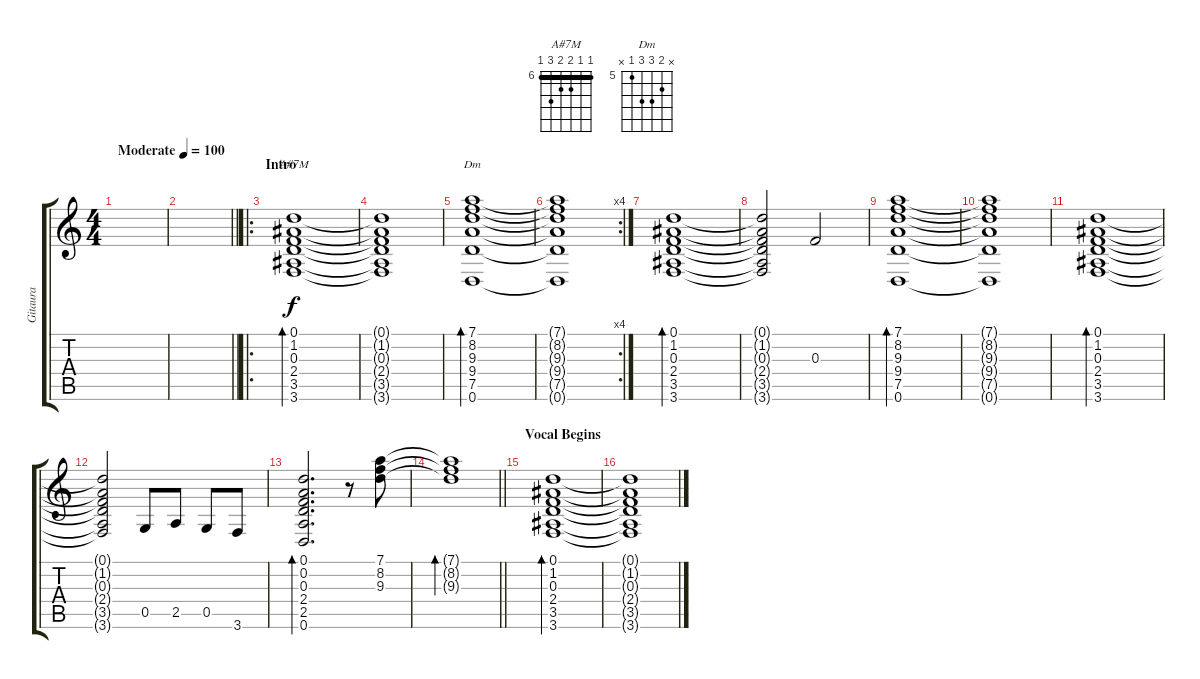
\track ("Gitaura" "Gitaura") {instrument electricguitarjazz}
\staff {score tabs}
\tuning (D4 A3 F3 C3 G2 D2) {hide}
\chord ("A#7M" 6 6 7 7 8 6) {firstfret 6 barre 6}
\chord ("Dm" x 6 7 7 5 x) {firstfret 5}
\ts (4 4)
\tempo (100 "Moderate")
\clef g2
\ks c
|
\barLineRight lightlight
|
\ro
\section ("" "Intro")
(0.1 1.2 0.3 2.4 3.5 3.6).1{bd 60 ch "A#7M"} |
(0.1{t} 1.2{t} 0.3{t} 2.4{t} 3.5{t} 3.6{t}).1 |
(7.1 8.2 9.3 9.4 7.5 0.6).1{bd 60 ch "Dm"} |
\rc 4
(7.1{t} 8.2{t} 9.3{t} 9.4{t} 7.5{t} 0.6{t}).1 |
(0.1 1.2 0.3 2.4 3.5 3.6).1{bd 60} |
(0.1{t} 1.2{t} 0.3{t} 2.4{t} 3.5{t} 3.6{t}).2 0.3.2 |
(7.1 8.2 9.3 9.4 7.5 0.6).1{bd 60} |
(7.1{t} 8.2{t} 9.3{t} 9.4{t} 7.5{t} 0.6{t}).1 |
(0.1 1.2 0.3 2.4 3.5 3.6).1{bd 60} |
(0.1{t} 1.2{t} 0.3{t} 2.4{t} 3.5{t} 3.6{t}).2 0.5.8 2.5.8 0.5.8 3.6.8 |
(0.1 0.2 0.3 2.4 2.5 0.6).2{d bd 60} r.8 (7.1 8.2 9.3).8 |
\barLineRight lightlight
(7.1{t} 8.2{t} 9.3{t}).1{bd 60} |
\section ("" "Vocal Begins")
(0.1 1.2 0.3 2.4 3.5 3.6).1{bd 60} |
(0.1{t} 1.2{t} 0.3{t} 2.4{t} 3.5{t} 3.6{t}).1
